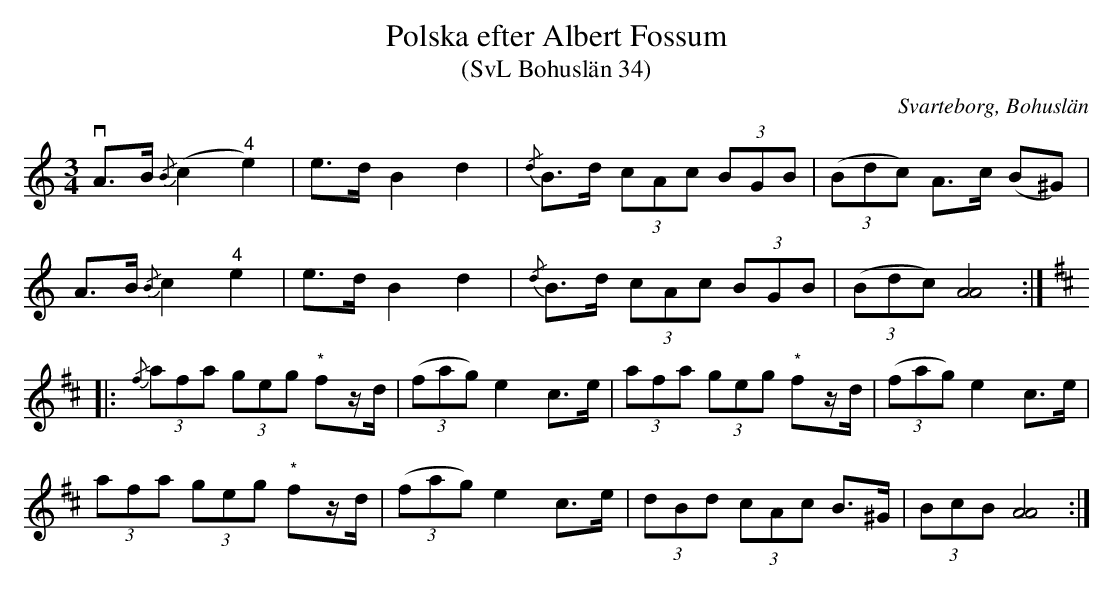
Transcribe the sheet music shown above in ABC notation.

X:1
T:Polska efter Albert Fossum
T:(SvL Bohuslän 34)
O:Svarteborg, Bohuslän
M:3/4
L:1/8
K:Am
vA>B {/B}(c2 "^4"e2)|e>d B2 d2|{/d}B>d (3cAc (3BGB|((3Bdc) A>c (B^G)|
A>B {/B}c2 "^4"e2|e>d B2 d2|{/d}B>d (3cAc (3BGB|((3Bdc) [AA]4:|
K:Amix
|:{/f}(3afa (3geg "^*"fz/d/|((3fag) e2 c>e|(3afa (3geg "^*"fz/d/|((3fag) e2 c>e|
(3afa (3geg "^*"fz/d/|((3fag) e2 c>e|(3dBd (3cAc B>^G|(3BcB [AA]4:|
